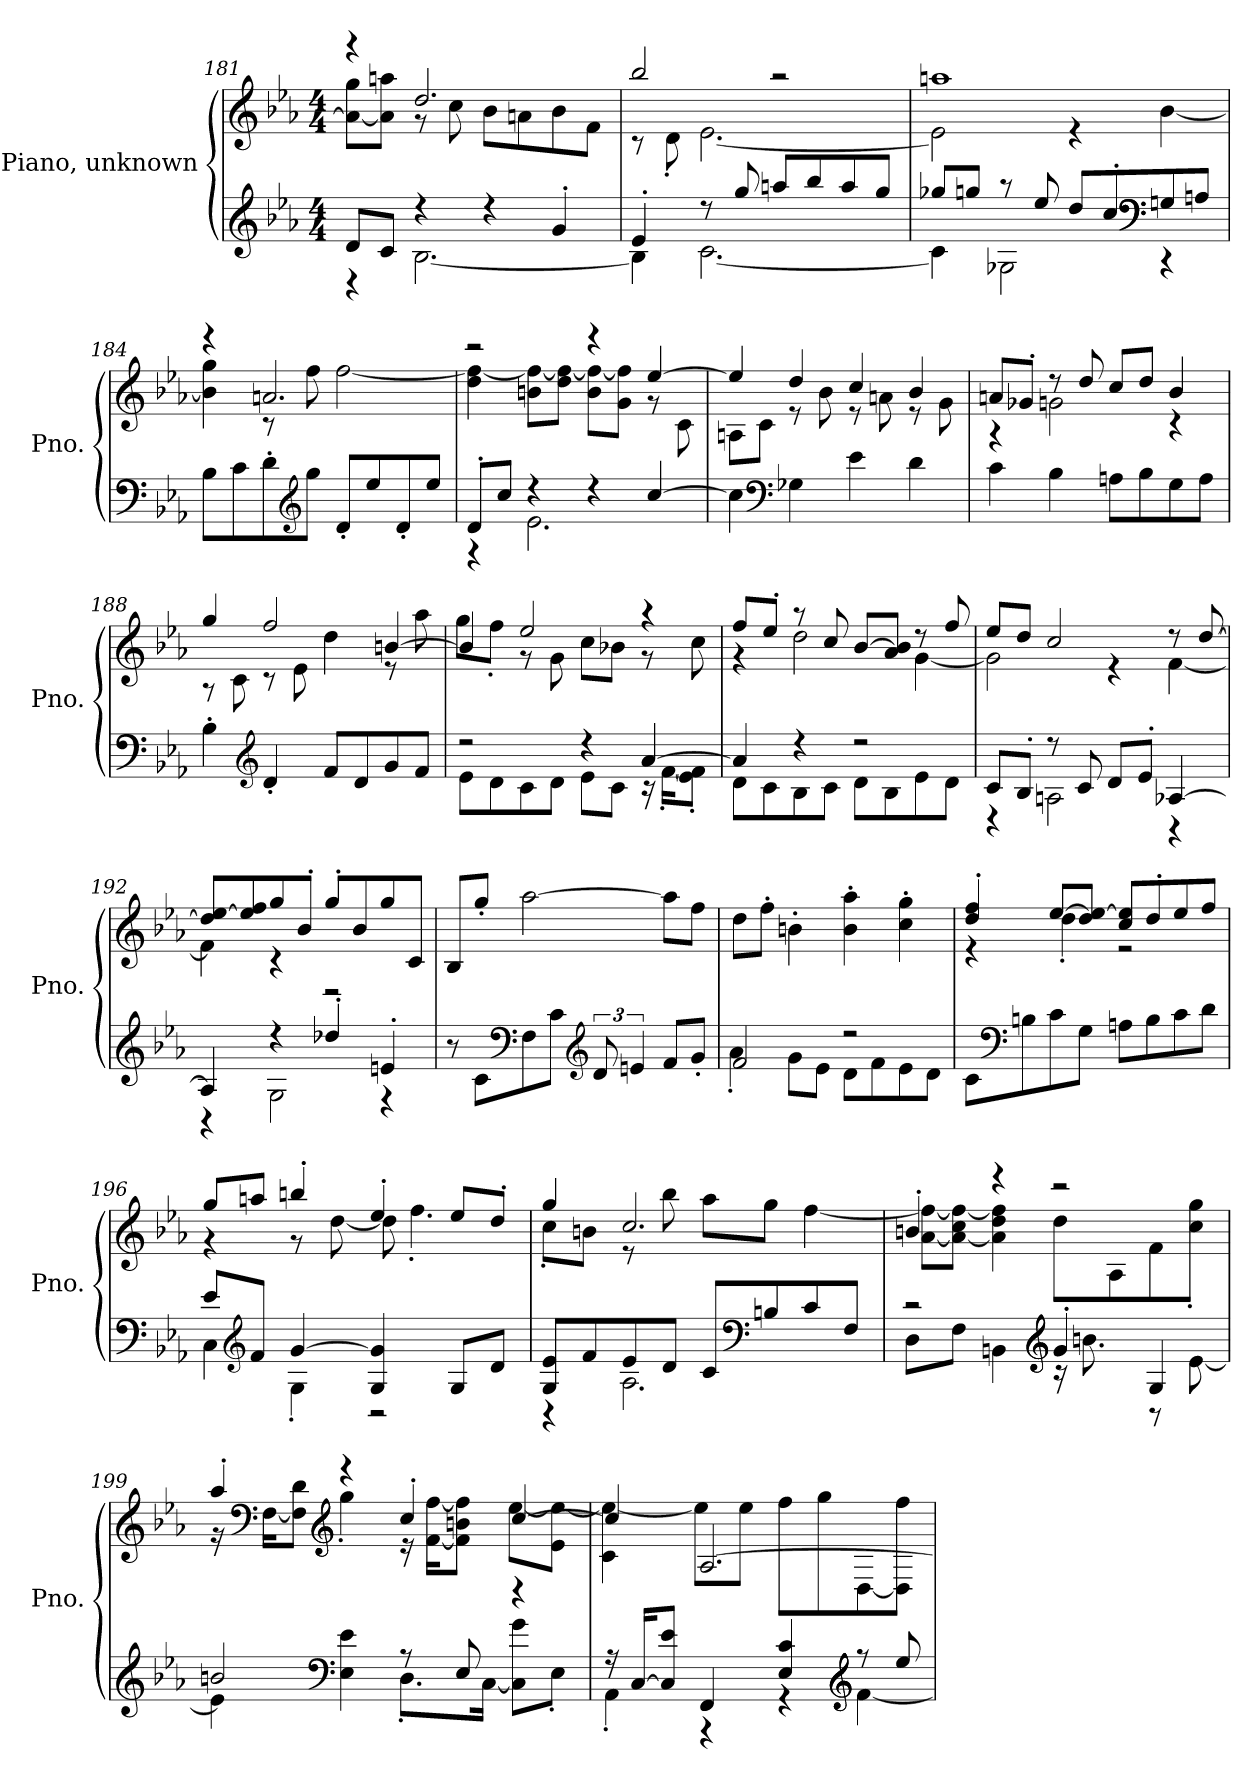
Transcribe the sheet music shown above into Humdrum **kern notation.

**kern	**kern
*part1	*part1
*staff2	*staff1
*I"Piano, unknown	*
*I'Pno.	*
!!LO:LB:g=z
*clefG2	*clefG2
*k[b-e-a-]	*k[b-e-a-]
*M4/4	*M4/4
=181	=181
*^	*^
8d/L	4r	4r	8a\_ 8gg\L
8c/J	.	.	8a\] 8aan\J
4r	[2.B-\	2.dd/	8r
.	.	.	8cc\
4r	.	.	8b-\L
.	.	.	8an\
4g'/	.	.	8b-\
.	.	.	8f\J
=182	=182	=182	=182
4e-'/	4B-\]	2bb-/	8r
.	.	.	8d'\
8r	[2.c\	.	[2.e-\
8gg/	.	.	.
8aan/L	.	2r	.
8bb-/	.	.	.
8aa/	.	.	.
8gg/J	.	.	.
=183	=183	=183	=183
8gg-X/L	4c\]	1aan	2e-\]
8ggn/J	.	.	.
8r	2G-X\	.	.
8ee-/	.	.	.
8dd/L	.	.	4r
8cc'/	.	.	.
*clefF4	*	*	*
8Gn/	4r	.	[4b-\
8An/J	.	.	.
*v	*v	*	*
!!LO:LB:g=z	!!
=184	=184	=184
8B-\L	4r	4b-\] 4gg\
8c\	.	.
8d'\	2.an/	8r
*clefG2	*	*
8gg\J	.	8ff\
8d'/L	.	[2ff\
8ee-/	.	.
8d'/	.	.
8ee-/J	.	.
=185	=185	=185
*^	*	*
8d'/L	4r	2r	4dd\ 4ff\_
8cc/J	.	.	.
4r	2.e-\	.	8bn\ 8ff\_L
.	.	.	8dd\ 8ff\_J
4r	.	4r	8b\ 8ff\_L
.	.	.	8g\ 8ff\]J
[4cc/	.	[4ee-/	8r
.	.	.	8c\
*v	*v	*	*
=186	=186	=186
4cc\]	4ee-/]	8An\L
.	.	8c\J
*clefF4	*	*
4G-X\	4dd/	8r
.	.	8b-\
4e-\	4cc/	8r
.	.	8an\
4d\	4b-/	8r
.	.	8g\
=187	=187	=187
4c\	8an/L	4r
.	8g-X'/J	.
4B-\	8r	2gn\
.	8dd/	.
8An\L	8cc/L	.
8B-\	8dd/J	.
8G\	4b-/	4r
8A\J	.	.
!!LO:LB:g=z	!!
=188	=188	=188
4B-'\	4gg/	8r
.	.	8c\
*clefG2	*	*
4d'/	2ff/	8r
.	.	8e-\
8f/L	.	4dd\
8d/	.	.
8g/	[4bn/	8r
8f/J	.	8aa-\
=189	=189	=189
*^	*	*
2r	8e-\L	4b/]	8gg\L
.	8d\	.	8ff'\J
.	8c\	2ee-/	8r
.	8d\J	.	8g\
4r	8e-\L	.	8cc\L
.	8c\J	.	8b-X\J
[4a-/	16r	4r	8r
.	[16f'\KL	.	.
.	8e-\' 8f\]'J	.	8cc\
=190	=190	=190	=190
4a-/]	8d\L	8ff/L	4r
.	8c\	8ee-'/J	.
4r	8B-\	8r	2dd\
.	8c\J	8cc/	.
2r	8d\L	[8b-/L	.
.	8B-\	8a-/ 8b-/]J	.
.	8e-\	8r	[4g\
.	8d\J	8ff/	.
=191	=191	=191	=191
8c/L	4r	8ee-/L	2g\]
8B-'/J	.	8dd/J	.
8r	2An\	2cc/	.
8c/	.	.	.
8d/L	.	.	4r
8e-'/J	.	.	.
[4A-X/	4r	8r	[4f\
.	.	[8dd/	.
!!LO:LB:g=z	!!
=192	=192	=192	=192
4A-/]	4r	8dd/] [8ee-/L	4f\]
.	.	8ee-/] 8ff/	.
4r	2G\	8gg/	4r
.	.	8b-'/J	.
4dd-X'/	.	8gg'/L	2r
.	.	8b-/	.
4en'/	4r	8gg/	.
.	.	8c/J	.
*v	*v	*	*
*	*v	*v
=193	=193
8r	8B-/L
8c\L	8gg'/J
*clefF4	*
8F\	[2aa-\
8c\J	.
*clefG2	*
12d/	.
6en/	.
8f/L	8aa-\L]
8g'/J	8ff\J
=194	=194
*^	*
2f/	4a-'\	8dd\L
.	.	8ff'\J
.	8g\L	4bn'\
.	8e-\J	.
2r	8d\L	4b\' 4aa-\'
.	8f\	.
.	8e-\	4cc\' 4gg\'
.	8d\J	.
*v	*v	*
!!LO:LB:g=z
=195	=195
*	*^
8c\L	4dd/' 4ff/'	4r
*clefF4	*	*
8Bn\	.	.
8c\	[8ee-/L	4dd'\
8G\J	8dd/ 8ee-/_J	.
8An\L	8cc/ 8ee-/]L	2r
8B\	8dd'/	.
8c\	8ee-/	.
8d\J	8ff/J	.
=196	=196	=196
*^	*	*
8e-/L	4C\	8gg/L	4r
*clefG2	*	*	*
8f/J	.	8aan/J	.
[4g/	4G'\	4bbn'/	8r
.	.	.	[8dd\
4G/ 4g/]	2r	4ee-'/	8dd\]
.	.	.	4.ff'\
8G/L	.	8ee-/L	.
8d/J	.	8dd'/J	.
=197	=197	=197	=197
8G/ 8e-/L	4r	4gg/	8cc'\L
8f/	.	.	8bn\J
8e-/	2.A-\	2.cc/	8r
8d/J	.	.	8bb-\
8c/L	.	.	8aa-\L
*clefF4	*	*	*
8Bn/	.	.	8gg\J
8c/	.	.	[4ff\
8F/J	.	.	.
!!LO:PB:g=z	!!
=198	=198	=198	=198
2r	8D\L	4bn'/	[8a-\ 8ff\_L
.	8F\J	.	8a-\_ 8cc\ 8ff\_J
.	4BBn\	4r	4a-\] 4dd\ 4ff\]
*clefG2	*	*	*
4g'/	16r	2r	8dd\L
.	8.bn\	.	.
.	.	.	8A-\
4G/	8r	.	8f\
.	[8e-\	.	8cc\' 8gg\'J
=199	=199	=199	=199
2bn/	4e-\]	4aa-'/	16r
*	*	*clefF4	*
.	.	.	[16F\KL
.	.	.	8F\] 8d\J
*clefF4	*	*clefG2	*
.	4E-\ 4e-\	4r	4gg'\
8r	8.D'\L	4cc'/	16r
.	.	.	[16f\ [16ff\KL
8E-/	.	.	8f\] 8bn\ 8ff\]J
.	[16C\Jk	.	.
4r	8C\] 8g\L	[4cc/	[8ee-\L
.	8E-'\J	.	8e-\ 8ee-\_J
=200	=200	=200	=200
16r	4AA-'\	4cc/]	4c\ 4ee-\_
[16C/KL	.	.	.
8C/] 8e-/J	.	.	.
4FF/	4r	[2.A-/	8ee-\L]
.	.	.	8ee-\J
4E-/ 4c/	4r	.	8ff\L
.	.	.	8gg\
*clefG2	*	*	*
8r	[4f\	.	[8D\
8ee-/	.	.	8D\] 8ff\J
*v	*v	*	*
*	*v	*v
=	=
*-	*-
